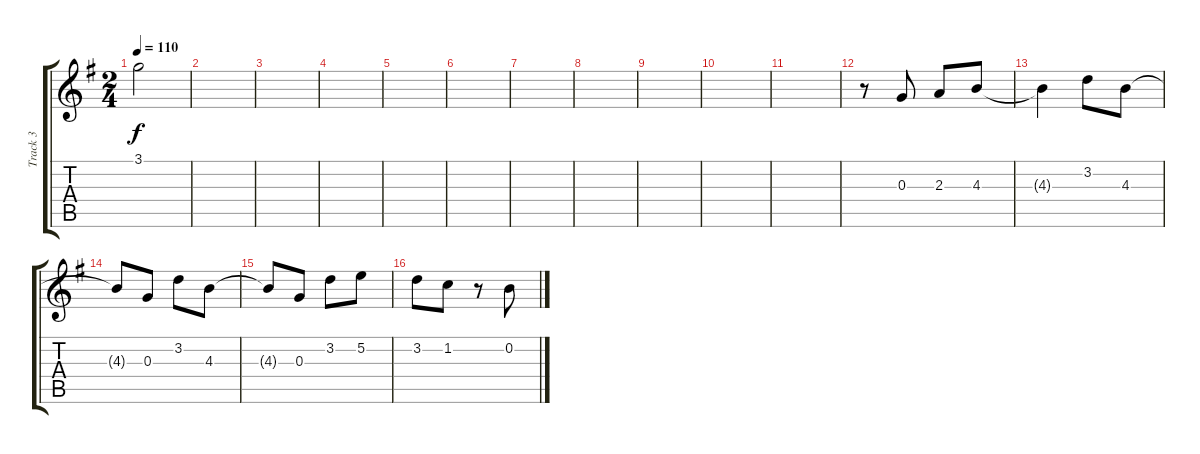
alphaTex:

\track ("Track 3" "Track 3") {instrument acousticguitarnylon}
\staff {score tabs}
\tuning (E4 B3 G3 D3 A2 E2) {hide}
\ts (2 4)
\tempo 110
\clef g2
\ks g
3.1.2{dy f} |
|
|
|
|
|
|
|
|
|
|
r.8 0.3.8 2.3.8 4.3.8 |
4.3{t}.4 3.2.8 4.3.8 |
4.3{t}.8 0.3.8 3.2.8 4.3.8 |
4.3{t}.8 0.3.8 3.2.8 5.2.8 |
3.2.8 1.2.8 r.8 0.2.8
